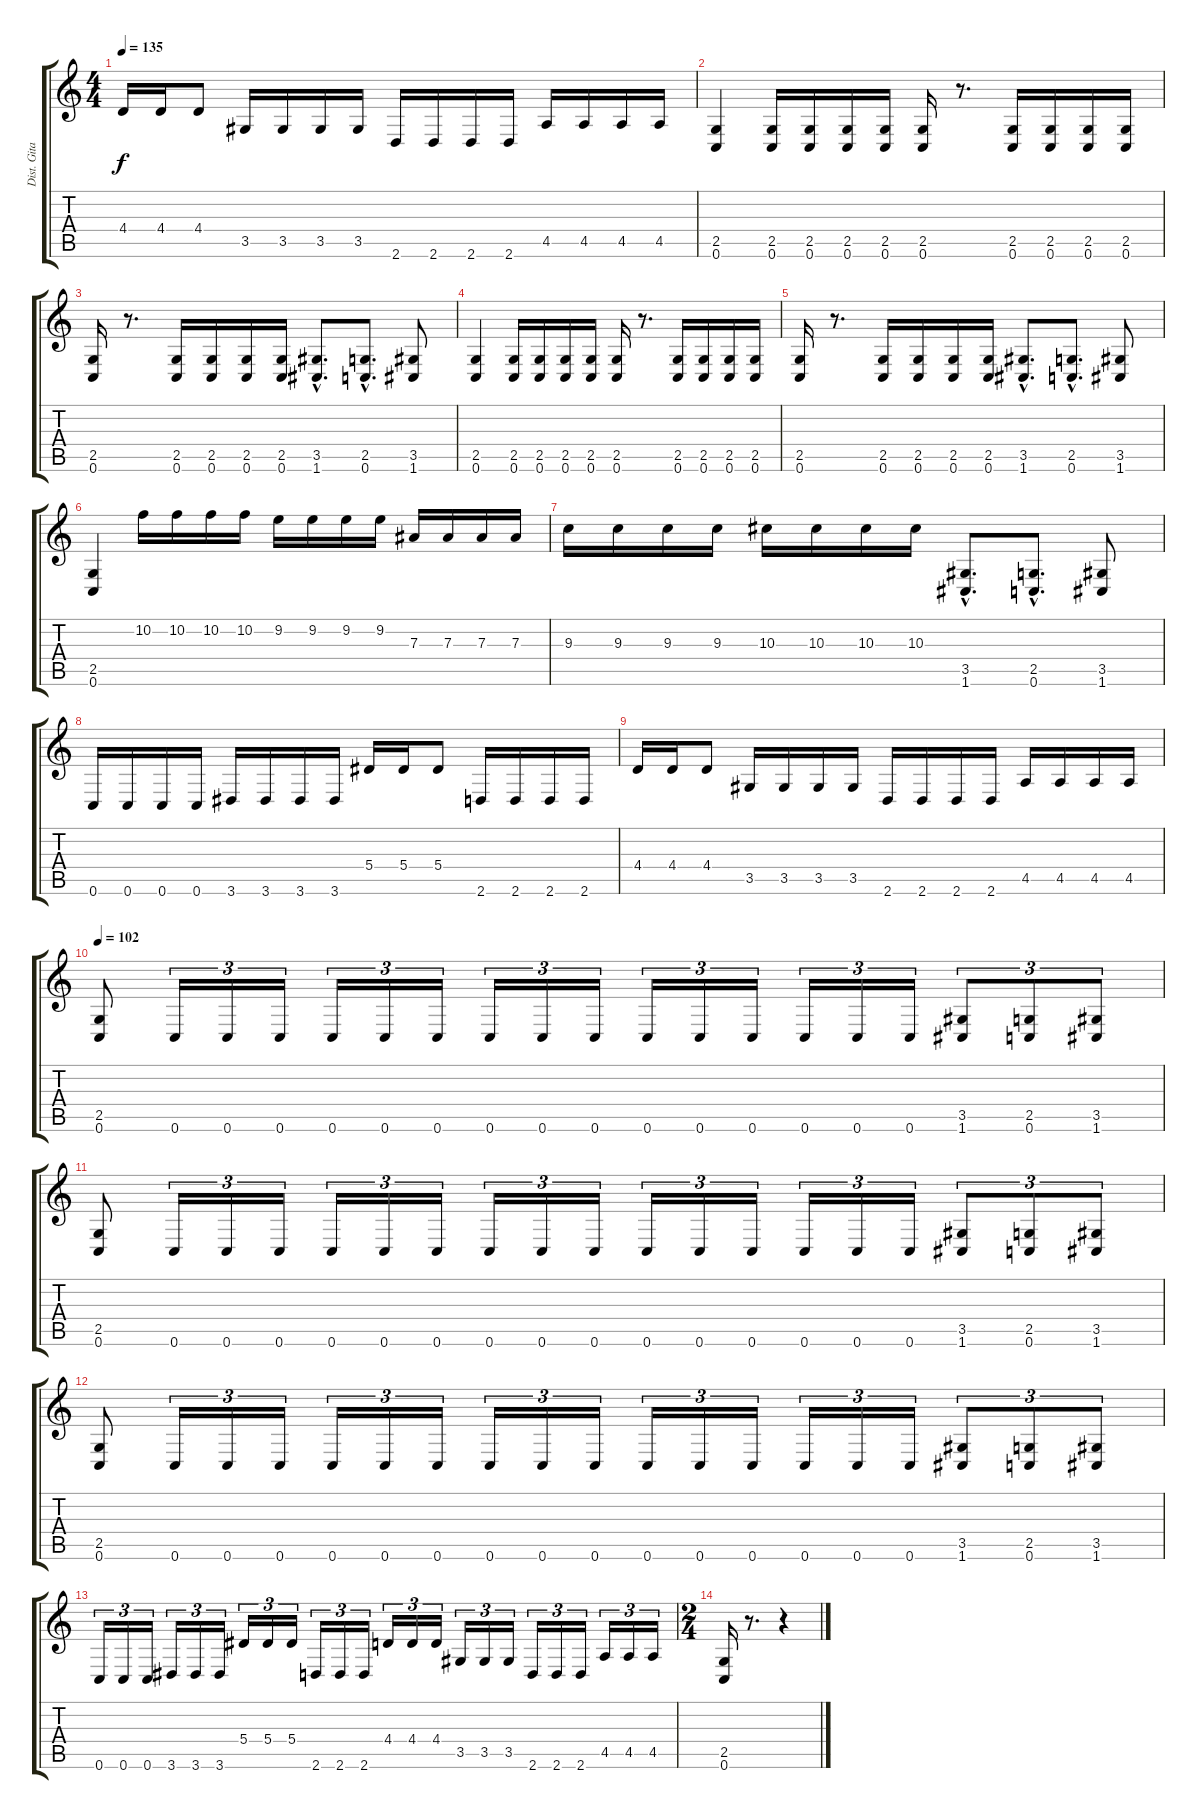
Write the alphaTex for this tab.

\track ("Dist. Gitar 2" "Dist. Gita") {instrument distortionguitar}
\staff {score tabs}
\tuning (C4 G3 Eb3 Bb2 F2 C2) {hide}
\ts (4 4)
\tempo 135
\clef g2
\ks c
4.4.16{dy f} 4.4.16 4.4.8 3.5.16 3.5.16 3.5.16 3.5.16 2.6.16 2.6.16 2.6.16 2.6.16 4.5.16 4.5.16 4.5.16 4.5.16 |
(2.5 0.6).4 (2.5 0.6).16 (2.5 0.6).16 (2.5 0.6).16 (2.5 0.6).16 (2.5 0.6).16 r.8{d} (2.5 0.6).16 (2.5 0.6).16 (2.5 0.6).16 (2.5 0.6).16 |
(2.5 0.6).16 r.8{d} (2.5 0.6).16 (2.5 0.6).16 (2.5 0.6).16 (2.5 0.6).16 (3.5{hac} 1.6{hac}).8{d} (2.5{hac} 0.6{hac}).8{d} (3.5 1.6).8 |
(2.5 0.6).4 (2.5 0.6).16 (2.5 0.6).16 (2.5 0.6).16 (2.5 0.6).16 (2.5 0.6).16 r.8{d} (2.5 0.6).16 (2.5 0.6).16 (2.5 0.6).16 (2.5 0.6).16 |
(2.5 0.6).16 r.8{d} (2.5 0.6).16 (2.5 0.6).16 (2.5 0.6).16 (2.5 0.6).16 (3.5{hac} 1.6{hac}).8{d} (2.5{hac} 0.6{hac}).8{d} (3.5 1.6).8 |
(2.5 0.6).4 10.2.16 10.2.16 10.2.16 10.2.16 9.2.16 9.2.16 9.2.16 9.2.16 7.3.16 7.3.16 7.3.16 7.3.16 |
9.3.16 9.3.16 9.3.16 9.3.16 10.3.16 10.3.16 10.3.16 10.3.16 (3.5{hac} 1.6{hac}).8{d} (2.5{hac} 0.6{hac}).8{d} (3.5 1.6).8 |
0.6.16 0.6.16 0.6.16 0.6.16 3.6.16 3.6.16 3.6.16 3.6.16 5.4.16 5.4.16 5.4.8 2.6.16 2.6.16 2.6.16 2.6.16 |
4.4.16 4.4.16 4.4.8 3.5.16 3.5.16 3.5.16 3.5.16 2.6.16 2.6.16 2.6.16 2.6.16 4.5.16 4.5.16 4.5.16 4.5.16 |
\tempo 102
(2.5 0.6).8 0.6.16{tu (3 2)} 0.6.16{tu (3 2)} 0.6.16{tu (3 2)} 0.6.16{tu (3 2)} 0.6.16{tu (3 2)} 0.6.16{tu (3 2)} 0.6.16{tu (3 2)} 0.6.16{tu (3 2)} 0.6.16{tu (3 2)} 0.6.16{tu (3 2)} 0.6.16{tu (3 2)} 0.6.16{tu (3 2)} 0.6.16{tu (3 2)} 0.6.16{tu (3 2)} 0.6.16{tu (3 2)} (3.5 1.6).8{tu (3 2)} (2.5 0.6).8{tu (3 2)} (3.5 1.6).8{tu (3 2)} |
(2.5 0.6).8 0.6.16{tu (3 2)} 0.6.16{tu (3 2)} 0.6.16{tu (3 2)} 0.6.16{tu (3 2)} 0.6.16{tu (3 2)} 0.6.16{tu (3 2)} 0.6.16{tu (3 2)} 0.6.16{tu (3 2)} 0.6.16{tu (3 2)} 0.6.16{tu (3 2)} 0.6.16{tu (3 2)} 0.6.16{tu (3 2)} 0.6.16{tu (3 2)} 0.6.16{tu (3 2)} 0.6.16{tu (3 2)} (3.5 1.6).8{tu (3 2)} (2.5 0.6).8{tu (3 2)} (3.5 1.6).8{tu (3 2)} |
(2.5 0.6).8 0.6.16{tu (3 2)} 0.6.16{tu (3 2)} 0.6.16{tu (3 2)} 0.6.16{tu (3 2)} 0.6.16{tu (3 2)} 0.6.16{tu (3 2)} 0.6.16{tu (3 2)} 0.6.16{tu (3 2)} 0.6.16{tu (3 2)} 0.6.16{tu (3 2)} 0.6.16{tu (3 2)} 0.6.16{tu (3 2)} 0.6.16{tu (3 2)} 0.6.16{tu (3 2)} 0.6.16{tu (3 2)} (3.5 1.6).8{tu (3 2)} (2.5 0.6).8{tu (3 2)} (3.5 1.6).8{tu (3 2)} |
0.6.16{tu (3 2)} 0.6.16{tu (3 2)} 0.6.16{tu (3 2)} 3.6.16{tu (3 2)} 3.6.16{tu (3 2)} 3.6.16{tu (3 2)} 5.4.16{tu (3 2)} 5.4.16{tu (3 2)} 5.4.16{tu (3 2)} 2.6.16{tu (3 2)} 2.6.16{tu (3 2)} 2.6.16{tu (3 2)} 4.4.16{tu (3 2)} 4.4.16{tu (3 2)} 4.4.16{tu (3 2)} 3.5.16{tu (3 2)} 3.5.16{tu (3 2)} 3.5.16{tu (3 2)} 2.6.16{tu (3 2)} 2.6.16{tu (3 2)} 2.6.16{tu (3 2)} 4.5.16{tu (3 2)} 4.5.16{tu (3 2)} 4.5.16{tu (3 2)} |
\ts (2 4)
(2.5 0.6).16 r.8{d} r.4
